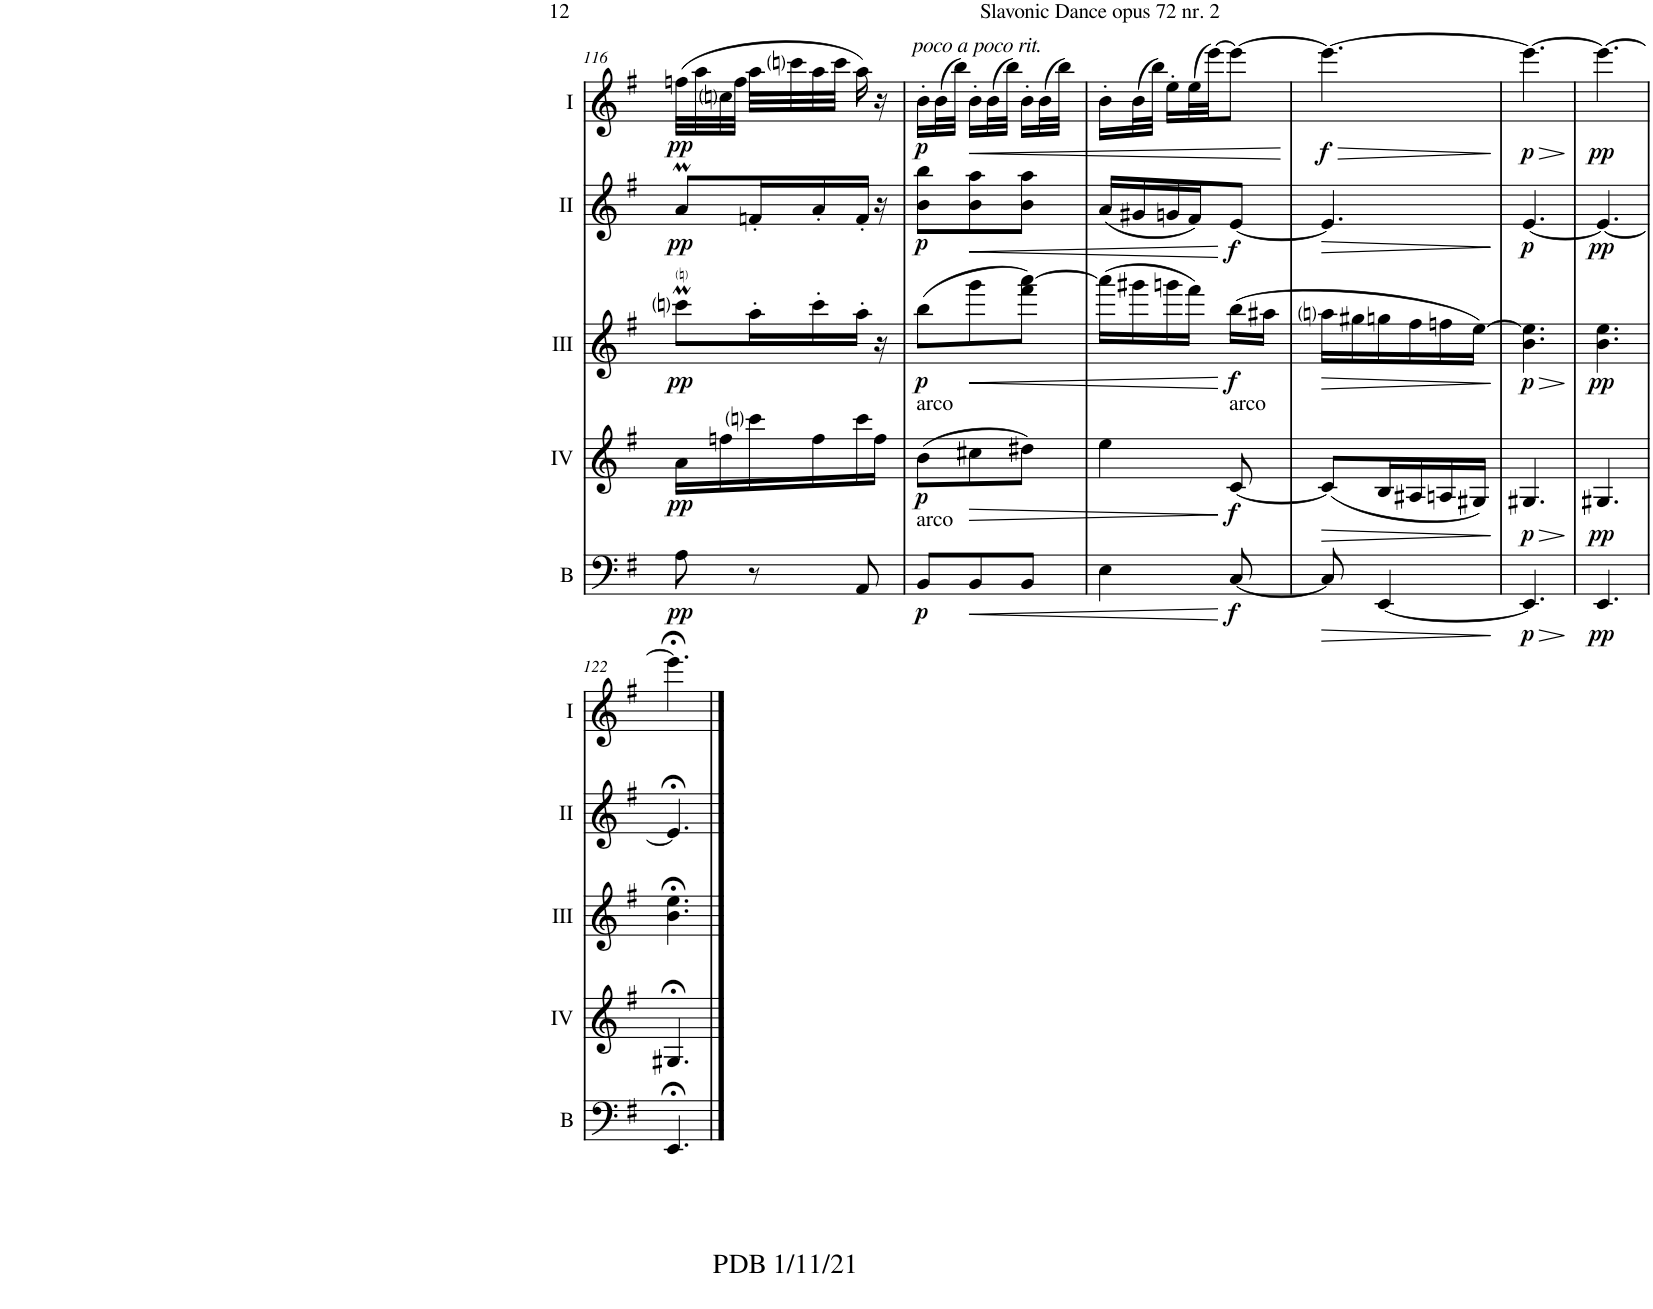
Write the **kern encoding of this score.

**kern	**dynam	**kern	**dynam	**kern	**dynam	**kern	**dynam	**kern	**dynam
*part5	*part5	*part4	*part4	*part3	*part3	*part2	*part2	*part1	*part1
*staff5	*staff5	*staff4	*staff4	*staff3	*staff3	*staff2	*staff2	*staff1	*staff1
*I"Bass	*	*I"Acc. 4	*	*I"Acc. 3	*	*I"Acc. 2	*	*I"Acc. 1	*
*I'B	*	*	*	*	*	*	*	*	*
!!LO:PB:g=z
*clefF4	*	*clefG2	*	*clefG2	*	*clefG2	*	*clefG2	*
*Trd7c12	*	*Trd7c12	*	*Trd7c12	*	*	*	*	*
*k[f#]	*	*k[f#]	*	*k[f#]	*	*k[f#]	*	*k[f#]	*
*M3/8	*	*M3/8	*	*M3/8	*	*M3/8	*	*M3/8	*
=116	=116	=116	=116	=116	=116	=116	=116	=116	=116
!	!LO:DY:b	!	!LO:DY:b	!	!LO:DY:b	!	!LO:DY:b	!	!LO:DY:b
8A\	pp	16a\LL	pp	8cccniM\L	pp	8aM/L	pp	(32ffn\LLL	pp
.	.	.	.	.	.	.	.	32aa\	.
.	.	16ffn\	.	.	.	.	.	32ccni\	.
.	.	.	.	.	.	.	.	32ff\JJJ	.
8r	.	16cccni\	.	16aa'\L	.	16fn'/L	.	32aa\LLL	.
.	.	.	.	.	.	.	.	32cccni\	.
.	.	16ff\	.	16ccc'\	.	16a'/	.	32aa\	.
.	.	.	.	.	.	.	.	32ccc\JJJ	.
8AA/	.	16ccc\	.	16aa'\JJ	.	16f'/JJ	.	16aa\)	.
.	.	16ff\JJ	.	16r	.	16r	.	16r	.
=117	=117	=117	=117	=117	=117	=117	=117	=117	=117
!	!	!	!	!	!	!	!	!LO:TX:a:i:t=poco a poco rit.	!
!	!	!LO:TX:a:t=arco	!	!	!	!	!	!	!
!LO:TX:a:t=arco	!	!	!	!	!	!	!	!	!
!	!LO:DY:b	!	!LO:DY:b	!	!LO:DY:b	!	!LO:DY:b	!	!LO:DY:b
8BB/L	p	(8b\L	p	(8bb\L	p	8b\ 8bb\L	p	16b'\LL	p
.	.	.	.	.	.	.	.	(32b\L	.
.	.	.	.	.	.	.	.	32bb\JJJ)	.
!	!LO:HP:b	!	!LO:HP:b	!	!LO:HP:b	!	!LO:HP:b	!	!LO:HP:b
8BB/	<	8cc#X\	>	8ggg\	<	8b\ 8aa\	<	16b'\LL	<
.	.	.	.	.	.	.	.	(32b\L	.
.	.	.	.	.	.	.	.	32bb\JJJ)	.
8BB/J	.	8dd#X\J)	.	8fff#\ [8aaa\J)	.	8b\ 8aa\J	.	16b'\LL	.
.	.	.	.	.	.	.	.	(32b\L	.
.	.	.	.	.	.	.	.	32bb\JJJ)	.
=118	=118	=118	=118	=118	=118	=118	=118	=118	=118
4E\	.	4ee\	.	(16aaa\LL]	.	(16a/LL	.	16b'\LL	.
.	.	.	.	16ggg#X\	.	16g#X/	.	(32b\L	.
.	.	.	.	.	.	.	.	32bb\JJJ)	.
.	.	.	.	16gggn\	.	16gn/	.	16ee'\LL	.
.	.	.	.	16fff#\JJ)	.	16f#/J)	.	(32ee\L	.
.	.	.	.	.	.	.	.	[32eee\JJ)	.
!	!	!LO:TX:a:t=arco	!	!	!	!	!	!	!
!	!LO:DY:n=1:b	!	!LO:DY:n=1:b	!	!LO:DY:n=1:b	!	!LO:DY:n=1:b	!	!
[8C/	[ f	[8c/	] f	(16bb\LL	[ f	[8e/J	[ f	8eee\J_	.
.	.	.	.	16aa#X\JJ	.	.	.	.	.
.	.	.	.	.	.	.	.	.	[
=119	=119	=119	=119	=119	=119	=119	=119	=119	=119
!	!LO:HP:b	!	!LO:HP:b	!	!LO:HP:b	!	!LO:HP:b	!	!LO:HP:b
!	!	!	!	!	!	!	!	!	!LO:DY:n=1:b
8C/]	>	(8c/L]	>	16aani\LL	>	4.e/]	>	4.eee\_	> f
.	.	.	.	16gg#X\	.	.	.	.	.
[4EE/	.	16B/L	.	16ggn\	.	.	.	.	.
.	.	16A#X/	.	16ff#\	.	.	.	.	.
.	.	16An/	.	16ffn\	.	.	.	.	.
.	.	16G#X/JJ)	.	[16ee\JJ)	.	.	.	.	.
.	]	.	]	.	]	.	]	.	]
=120	=120	=120	=120	=120	=120	=120	=120	=120	=120
!	!LO:HP:b	!	!LO:HP:b	!	!LO:HP:b	!	!	!	!LO:HP:b
!	!LO:DY:n=1:b	!	!LO:DY:n=1:b	!	!LO:DY:n=1:b	!	!LO:DY:b	!	!LO:DY:n=1:b
4.EE/]	> p	4.G#X/	> p	4.b\ 4.ee\]	> p	[4.e/	p	4.eee\_	> p
.	]	.	]	.	]	.	.	.	]
=121	=121	=121	=121	=121	=121	=121	=121	=121	=121
!	!LO:DY:b	!	!LO:DY:b	!	!LO:DY:b	!	!LO:DY:b	!	!LO:DY:b
4.EE/	pp	4.G#X/	pp	4.b\ 4.ee\	pp	4.e/_	pp	4.eee\_	pp
!!LO:LB:g=z
=122	=122	=122	=122	=122	=122	=122	=122	=122	=122
!	!	!	!	!	!	!	!	!LO:TX:b:t=PDB 1/11/21	!
!	!	!	!	!	!	!	!	!LO:TX:b:t=For more arrangements, check out www.de-bra.nl/arrangements.html	!
4.EE;</	.	4.G#X;</	.	4.b\;< 4.ee\;<	.	4.e;</]	.	4.eee;<\]	.
==	==	==	==	==	==	==	==	==	==
*-	*-	*-	*-	*-	*-	*-	*-	*-	*-
